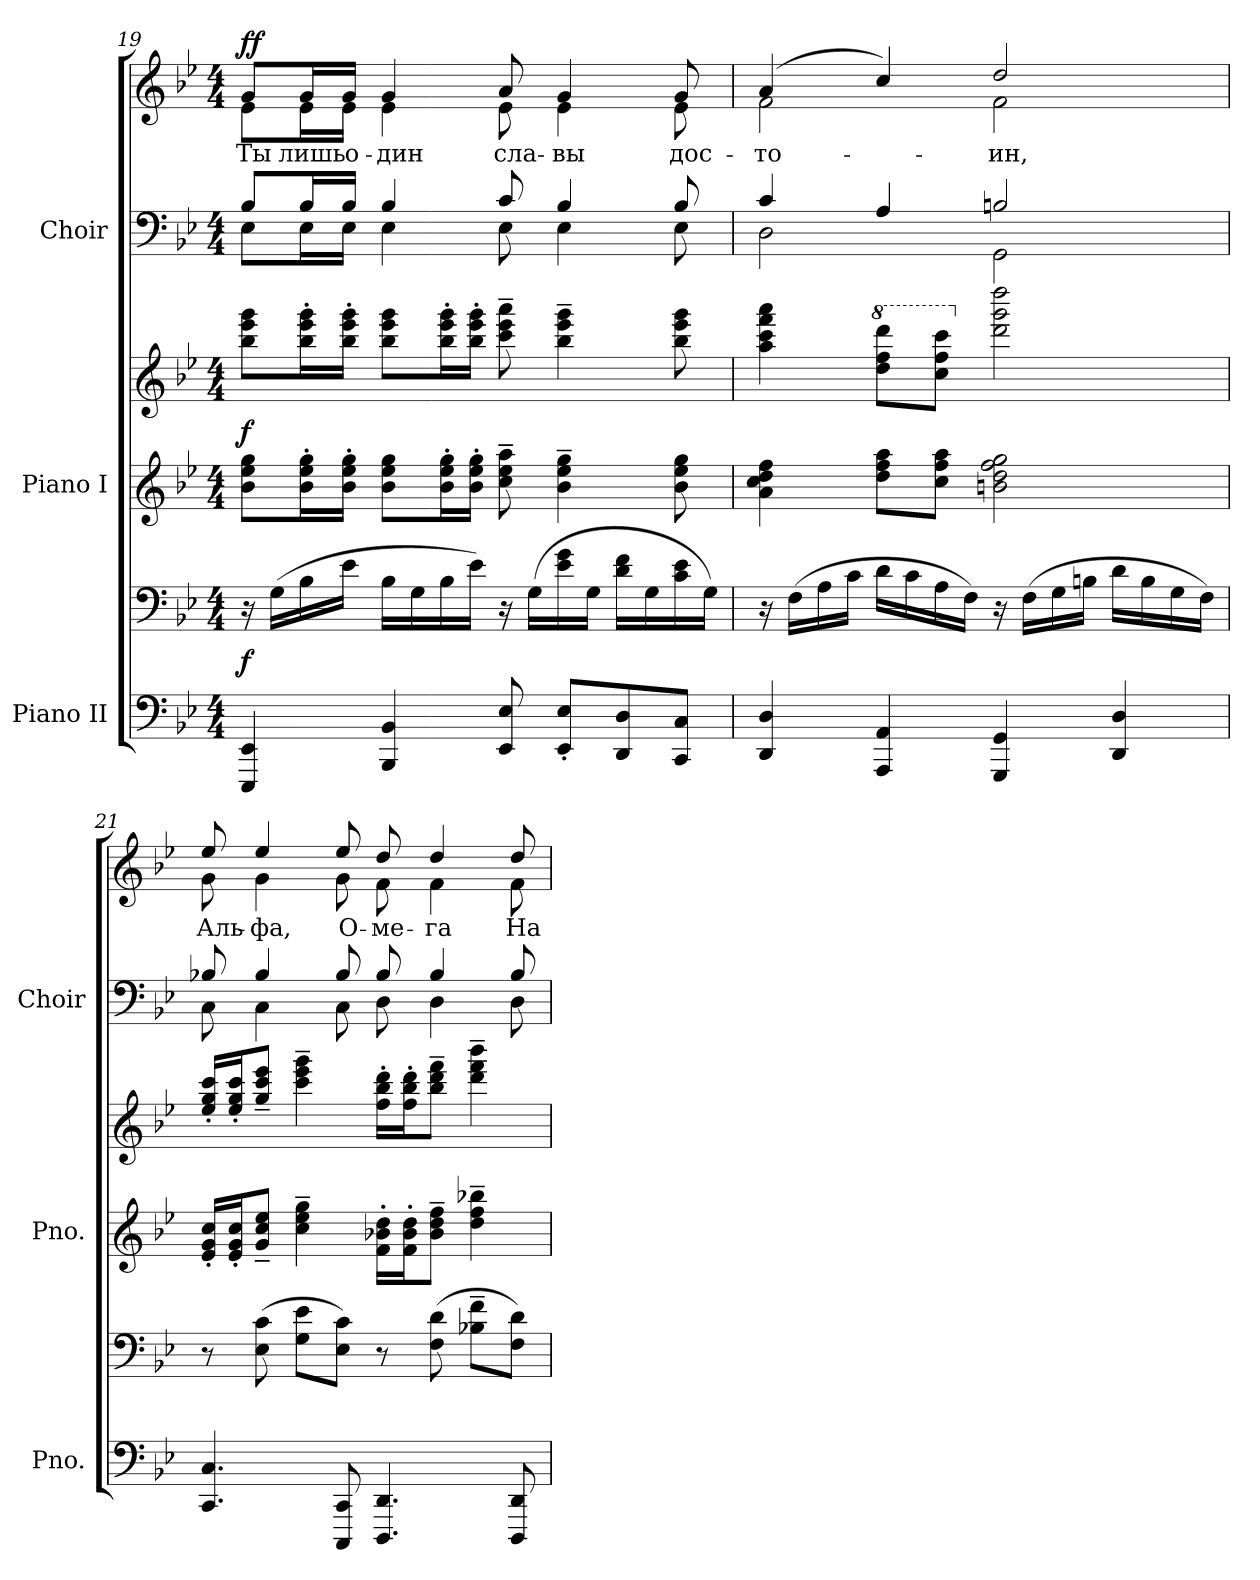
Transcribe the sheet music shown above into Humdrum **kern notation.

**kern	**kern	**dynam	**kern	**kern	**dynam	**kern	**kern	**text	**dynam
*part3	*part3	*part3	*part2	*part2	*part2	*part1	*part1	*part1	*part1
*staff6	*staff5	*staff5/6	*staff4	*staff3	*staff3/4	*staff2	*staff1	*staff1	*staff1/2
*I"Piano II	*	*	*I"Piano I	*	*	*I"Choir	*	*	*
*I'Pno.	*	*	*I'Pno.	*	*	*I'Choir	*	*	*
*clefF4	*clefF4	*	*clefG2	*clefG2	*	*clefF4	*clefG2	*	*
*k[b-e-]	*k[b-e-]	*	*k[b-e-]	*k[b-e-]	*	*k[b-e-]	*k[b-e-]	*	*
*B-:	*B-:	*	*B-:	*B-:	*	*B-:	*B-:	*	*
*M4/4	*M4/4	*	*M4/4	*M4/4	*	*M4/4	*M4/4	*	*
=19	=19	=19	=19	=19	=19	=19	=19	=19	=19
*	*	*	*	*	*	*^	*	*	*
!	!	!	!	!	!	!	!	!	!LO:LY:b:color=#000000	!
*	*	*	*	*	*	*	*	*^	*	*
4EEE-i/ 4EE-i	16r	f	8b-i\ 8ee-i 8ggiL	8bb-i\ 8eee-i 8gggiL	f	8B-i/L	8E-i\L	8gi/L	8e-i\L	Ты	f f
.	(16Gi\LL	.	.	.	.	.	.	.	.	.	.
!	!	!	!	!	!	!	!	!	!	!LO:LY:b:color=#000000	!
.	16B-i\	.	16b-i\' 16ee-i' 16ggi'L	16bb-i\' 16eee-i' 16gggi'L	.	16B-i/L	16E-i\L	16gi/L	16e-i\L	лишь	.
!	!	!	!	!	!	!	!	!	!	!LO:LY:b:color=#000000	!
.	16e-i\JJ	.	16b-i\' 16ee-i' 16ggi'JJ	16bb-i\' 16eee-i' 16gggi'JJ	.	16B-i/JJ	16E-i\JJ	16gi/JJ	16e-i\JJ	о-	.
!	!	!	!	!	!	!	!	!	!	!LO:LY:b:color=#000000	!
4BBB-i/ 4BB-i	16B-i\LL	.	8b-i\ 8ee-i 8ggiL	8bb-i\ 8eee-i 8gggiL	.	4B-i/	4E-i\	4gi/	4e-i\	-дин	.
.	16Gi\	.	.	.	.	.	.	.	.	.	.
.	16B-i\	.	16b-i\' 16ee-i' 16ggi'L	16bb-i\' 16eee-i' 16gggi'L	.	.	.	.	.	.	.
.	16e-i\JJ)	.	16b-i\' 16ee-i' 16ggi'JJ	16bb-i\' 16eee-i' 16gggi'JJ	.	.	.	.	.	.	.
!	!	!	!	!	!	!	!	!	!	!LO:LY:b:color=#000000	!
8EE-i/ 8E-i	16r	.	8cci\~ 8ee-i~ 8aai~	8ccci\~ 8eee-i~ 8aaai~	.	8ci/	8E-i\	8ai/	8e-i\	сла-	.
.	(16Gi\LL	.	.	.	.	.	.	.	.	.	.
!	!	!	!	!	!	!	!	!	!	!LO:LY:b:color=#000000	!
8EE-i/' 8E-i'L	16e-i\ 16gi	.	4b-i\~ 4ee-i~ 4ggi~	4bb-i\~ 4eee-i~ 4gggi~	.	4B-i/	4E-i\	4gi/	4e-i\	-вы	.
.	16Gi\JJ	.	.	.	.	.	.	.	.	.	.
8DDi/ 8Di	16di\ 16fiLL	.	.	.	.	.	.	.	.	.	.
.	16Gi\	.	.	.	.	.	.	.	.	.	.
!	!	!	!	!	!	!	!	!	!	!LO:LY:b:color=#000000	!
8CCi/ 8CiJ	16ci\ 16e-i	.	8b-i\ 8ee-i 8ggi	8bb-i\ 8eee-i 8gggi	.	8B-i/	8E-i\	8gi/	8e-i\	дос-	.
.	16Gi\JJ)	.	.	.	.	.	.	.	.	.	.
!!LO:PB:g=z	!!
=20	=20	=20	=20	=20	=20	=20	=20	=20	=20	=20	=20
!	!	!	!	!	!	!	!	!	!	!LO:LY:b:color=#000000	!
4DDi/ 4Di	16r	.	4ai\ 4cci 4ddi 4ffi	4aai\ 4ccci 4fffi 4aaai	.	4ci/	2Di\	(4ai/	2fi\	-то-	.
.	(16Fi\LL	.	.	.	.	.	.	.	.	.	.
.	16Ai\	.	.	.	.	.	.	.	.	.	.
.	16ci\JJ	.	.	.	.	.	.	.	.	.	.
*	*	*	*	*8va	*	*	*	*	*	*	*
4AAAi/ 4AAi	16di\LL	.	8ddi\ 8ffi 8aaiL	8dddi\ 8fffi 8ddddiL	.	4Ai/	.	4cci/)	.	.	.
.	16ci\	.	.	.	.	.	.	.	.	.	.
.	16Ai\	.	8cci\ 8ffi 8aaiJ	8ccci\ 8fffi 8cccciJ	.	.	.	.	.	.	.
.	16Fi\JJ)	.	.	.	.	.	.	.	.	.	.
*	*	*	*	*X8va	*	*	*	*	*	*	*
!	!	!	!	!	!	!	!	!	!	!LO:LY:b:color=#000000	!
4GGGi/ 4GGi	16r	.	2bni\ 2ddi 2ffi 2ggi	2dddi\ 2gggi 2ddddi	.	2Bni/	2GGi\	2ddi/	2fi\	-ин,	.
.	(16Fi\LL	.	.	.	.	.	.	.	.	.	.
.	16Gi\	.	.	.	.	.	.	.	.	.	.
.	16Bni\JJ	.	.	.	.	.	.	.	.	.	.
4DDi/ 4Di	16di\LL	.	.	.	.	.	.	.	.	.	.
.	16Bi\	.	.	.	.	.	.	.	.	.	.
.	16Gi\	.	.	.	.	.	.	.	.	.	.
.	16Fi\JJ)	.	.	.	.	.	.	.	.	.	.
=21	=21	=21	=21	=21	=21	=21	=21	=21	=21	=21	=21
!	!	!	!	!	!	!	!	!	!	!LO:LY:b:color=#000000	!
4.CCi/ 4.Ci	8r	.	16e-i/' 16gi' 16cci'LL	16ee-i/' 16ggi' 16ccci'LL	.	8B-Xi/	8Ci\	8ee-i/	8gi\	Аль-	.
.	.	.	16e-i/' 16gi' 16cci'J	16ee-i/' 16ggi' 16ccci'J	.	.	.	.	.	.	.
!	!	!	!	!	!	!	!	!	!	!LO:LY:b:color=#000000	!
.	(8E-i\ 8ci	.	8gi/~ 8cci~ 8ee-i~J	8ggi/~ 8ccci~ 8eee-i~J	.	4B-i/	4Ci\	4ee-i/	4gi\	-фа,	.
.	8Gi\ 8e-iL	.	4cci\~ 4ee-i~ 4ggi~	4ccci\~ 4eee-i~ 4gggi~	.	.	.	.	.	.	.
!	!	!	!	!	!	!	!	!	!	!LO:LY:b:color=#000000	!
8CCCi/ 8CCi	8E-i\ 8ciJ)	.	.	.	.	8B-i/	8Ci\	8ee-i/	8gi\	О-	.
!	!	!	!	!	!	!	!	!	!	!LO:LY:b:color=#000000	!
4.DDDi/ 4.DDi	8r	.	16fi\' 16b-Xi' 16ddi'LL	16ffi\' 16bb-i' 16dddi'LL	.	8B-i/	8Di\	8ddi/	8fi\	-ме-	.
.	.	.	16fi\' 16b-i' 16ddi'J	16ffi\' 16bb-i' 16dddi'J	.	.	.	.	.	.	.
!	!	!	!	!	!	!	!	!	!	!LO:LY:b:color=#000000	!
.	(8Fi\ 8di	.	8b-i\~ 8ddi~ 8ffi~J	8bb-i\~ 8dddi~ 8fffi~J	.	4B-i/	4Di\	4ddi/	4fi\	-га	.
.	8B-Xi\~ 8fi~L	.	4ddi\~ 4ffi~ 4bb-Xi~	4dddi\~ 4fffi~ 4bbb-i~	.	.	.	.	.	.	.
!	!	!	!	!	!	!	!	!	!	!LO:LY:b:color=#000000	!
8DDDi/ 8DDi	8Fi\ 8diJ)	.	.	.	.	8B-i/	8Di\	8ddi/	8fi\	На-	.
*	*	*	*	*	*	*v	*v	*	*	*	*
*	*	*	*	*	*	*	*v	*v	*	*
=	=	=	=	=	=	=	=	=	=
*-	*-	*-	*-	*-	*-	*-	*-	*-	*-
